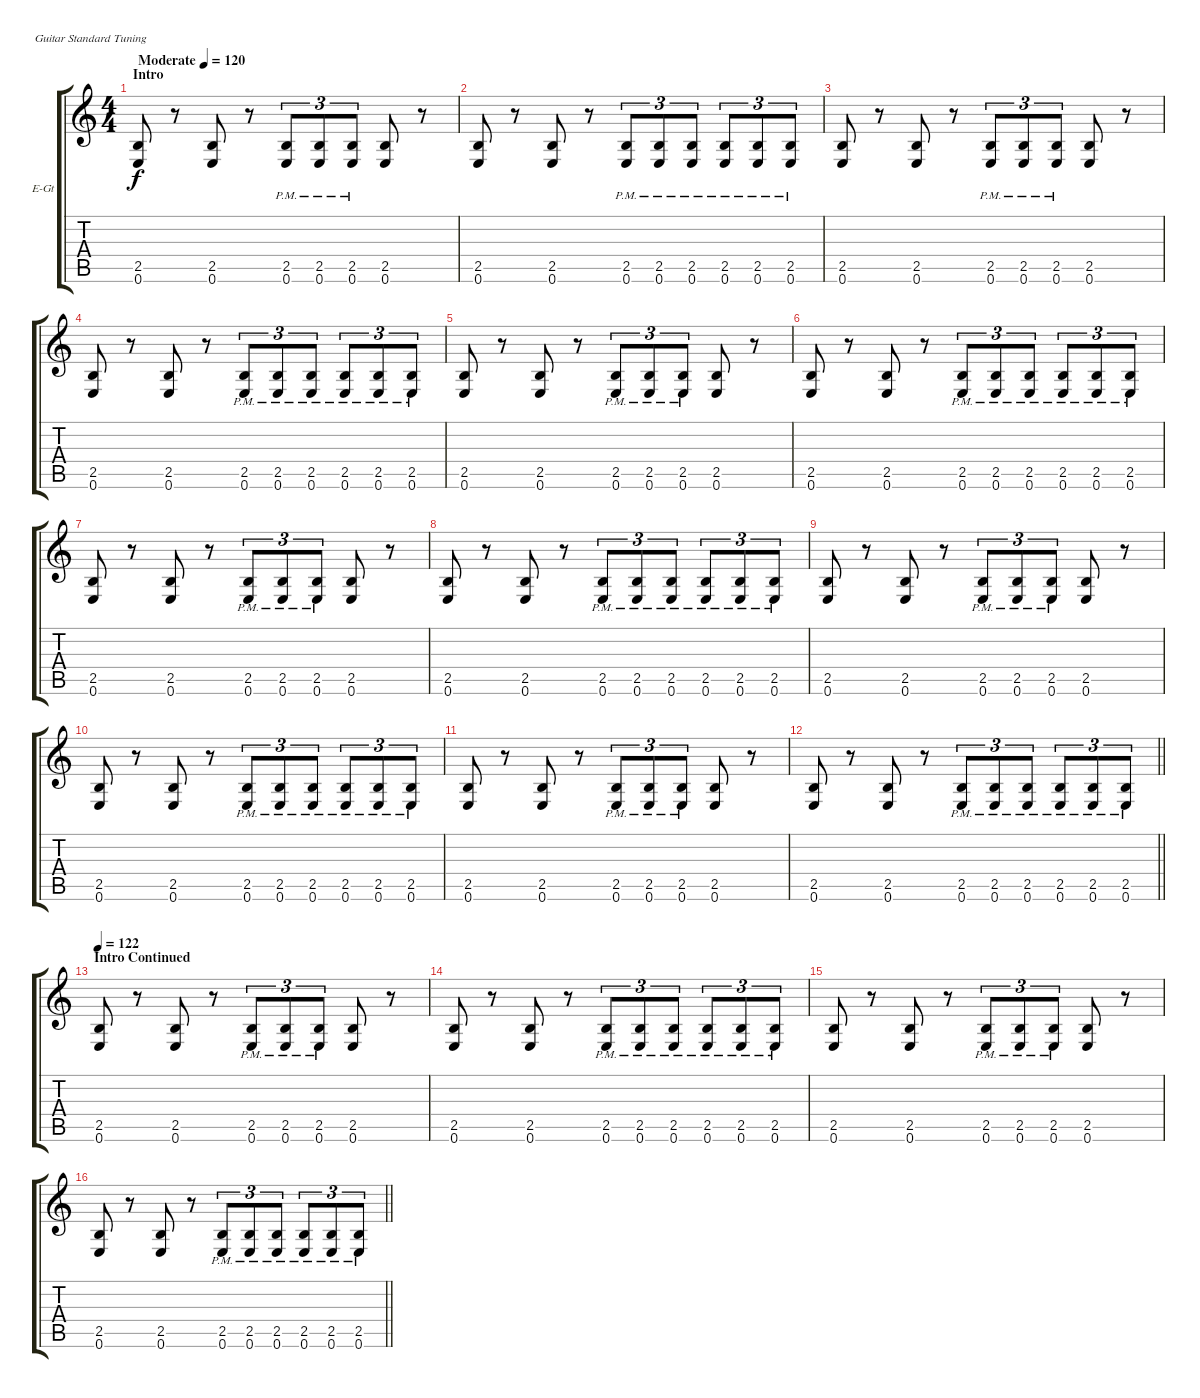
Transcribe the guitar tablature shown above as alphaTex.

\bracketExtendMode groupsimilarinstruments
\firstSystemTrackNameOrientation horizontal
\otherSystemsTrackNameOrientation horizontal
\track ("James Hetfield" "E-Gt") {instrument distortionguitar}
\staff {score tabs}
\tuning (E4 B3 G3 D3 A2 E2)
\ts (4 4)
\beaming (8 2 2 2 2)
\section ("" "Intro")
\tempo (120 "Moderate")
\clef g2
\ks c
(2.5 0.6).8{dy f instrument distortionguitar} r.8 (2.5 0.6).8 r.8 (2.5{pm} 0.6{pm}).8{tu (3 2)} (2.5{pm} 0.6{pm}).8{tu (3 2)} (2.5{pm} 0.6{pm}).8{tu (3 2)} (2.5 0.6).8 r.8 |
(2.5 0.6).8 r.8 (2.5 0.6).8 r.8 (2.5{pm} 0.6{pm}).8{tu (3 2)} (2.5{pm} 0.6{pm}).8{tu (3 2)} (2.5{pm} 0.6{pm}).8{tu (3 2)} (2.5{pm} 0.6{pm}).8{tu (3 2)} (2.5{pm} 0.6{pm}).8{tu (3 2)} (2.5{pm} 0.6{pm}).8{tu (3 2)} |
(2.5 0.6).8 r.8 (2.5 0.6).8 r.8 (2.5{pm} 0.6{pm}).8{tu (3 2)} (2.5{pm} 0.6{pm}).8{tu (3 2)} (2.5{pm} 0.6{pm}).8{tu (3 2)} (2.5 0.6).8 r.8 |
(2.5 0.6).8 r.8 (2.5 0.6).8 r.8 (2.5{pm} 0.6{pm}).8{tu (3 2)} (2.5{pm} 0.6{pm}).8{tu (3 2)} (2.5{pm} 0.6{pm}).8{tu (3 2)} (2.5{pm} 0.6{pm}).8{tu (3 2)} (2.5{pm} 0.6{pm}).8{tu (3 2)} (2.5{pm} 0.6{pm}).8{tu (3 2)} |
(2.5 0.6).8 r.8 (2.5 0.6).8 r.8 (2.5{pm} 0.6{pm}).8{tu (3 2)} (2.5{pm} 0.6{pm}).8{tu (3 2)} (2.5{pm} 0.6{pm}).8{tu (3 2)} (2.5 0.6).8 r.8 |
(2.5 0.6).8 r.8 (2.5 0.6).8 r.8 (2.5{pm} 0.6{pm}).8{tu (3 2)} (2.5{pm} 0.6{pm}).8{tu (3 2)} (2.5{pm} 0.6{pm}).8{tu (3 2)} (2.5{pm} 0.6{pm}).8{tu (3 2)} (2.5{pm} 0.6{pm}).8{tu (3 2)} (2.5{pm} 0.6{pm}).8{tu (3 2)} |
(2.5 0.6).8 r.8 (2.5 0.6).8 r.8 (2.5{pm} 0.6{pm}).8{tu (3 2)} (2.5{pm} 0.6{pm}).8{tu (3 2)} (2.5{pm} 0.6{pm}).8{tu (3 2)} (2.5 0.6).8 r.8 |
(2.5 0.6).8 r.8 (2.5 0.6).8 r.8 (2.5{pm} 0.6{pm}).8{tu (3 2)} (2.5{pm} 0.6{pm}).8{tu (3 2)} (2.5{pm} 0.6{pm}).8{tu (3 2)} (2.5{pm} 0.6{pm}).8{tu (3 2)} (2.5{pm} 0.6{pm}).8{tu (3 2)} (2.5{pm} 0.6{pm}).8{tu (3 2)} |
(2.5 0.6).8 r.8 (2.5 0.6).8 r.8 (2.5{pm} 0.6{pm}).8{tu (3 2)} (2.5{pm} 0.6{pm}).8{tu (3 2)} (2.5{pm} 0.6{pm}).8{tu (3 2)} (2.5 0.6).8 r.8 |
(2.5 0.6).8 r.8 (2.5 0.6).8 r.8 (2.5{pm} 0.6{pm}).8{tu (3 2)} (2.5{pm} 0.6{pm}).8{tu (3 2)} (2.5{pm} 0.6{pm}).8{tu (3 2)} (2.5{pm} 0.6{pm}).8{tu (3 2)} (2.5{pm} 0.6{pm}).8{tu (3 2)} (2.5{pm} 0.6{pm}).8{tu (3 2)} |
(2.5 0.6).8 r.8 (2.5 0.6).8 r.8 (2.5{pm} 0.6{pm}).8{tu (3 2)} (2.5{pm} 0.6{pm}).8{tu (3 2)} (2.5{pm} 0.6{pm}).8{tu (3 2)} (2.5 0.6).8 r.8 |
\barLineRight lightlight
(2.5 0.6).8 r.8 (2.5 0.6).8 r.8 (2.5{pm} 0.6{pm}).8{tu (3 2)} (2.5{pm} 0.6{pm}).8{tu (3 2)} (2.5{pm} 0.6{pm}).8{tu (3 2)} (2.5{pm} 0.6{pm}).8{tu (3 2)} (2.5{pm} 0.6{pm}).8{tu (3 2)} (2.5{pm} 0.6{pm}).8{tu (3 2)} |
\section ("" "Intro Continued")
\tempo 122
(2.5 0.6).8 r.8 (2.5 0.6).8 r.8 (2.5{pm} 0.6{pm}).8{tu (3 2)} (2.5{pm} 0.6{pm}).8{tu (3 2)} (2.5{pm} 0.6{pm}).8{tu (3 2)} (2.5 0.6).8 r.8 |
(2.5 0.6).8 r.8 (2.5 0.6).8 r.8 (2.5{pm} 0.6{pm}).8{tu (3 2)} (2.5{pm} 0.6{pm}).8{tu (3 2)} (2.5{pm} 0.6{pm}).8{tu (3 2)} (2.5{pm} 0.6{pm}).8{tu (3 2)} (2.5{pm} 0.6{pm}).8{tu (3 2)} (2.5{pm} 0.6{pm}).8{tu (3 2)} |
(2.5 0.6).8 r.8 (2.5 0.6).8 r.8 (2.5{pm} 0.6{pm}).8{tu (3 2)} (2.5{pm} 0.6{pm}).8{tu (3 2)} (2.5{pm} 0.6{pm}).8{tu (3 2)} (2.5 0.6).8 r.8 |
\barLineRight lightlight
(2.5 0.6).8 r.8 (2.5 0.6).8 r.8 (2.5{pm} 0.6{pm}).8{tu (3 2)} (2.5{pm} 0.6{pm}).8{tu (3 2)} (2.5{pm} 0.6{pm}).8{tu (3 2)} (2.5{pm} 0.6{pm}).8{tu (3 2)} (2.5{pm} 0.6{pm}).8{tu (3 2)} (2.5{pm} 0.6{pm}).8{tu (3 2)}
